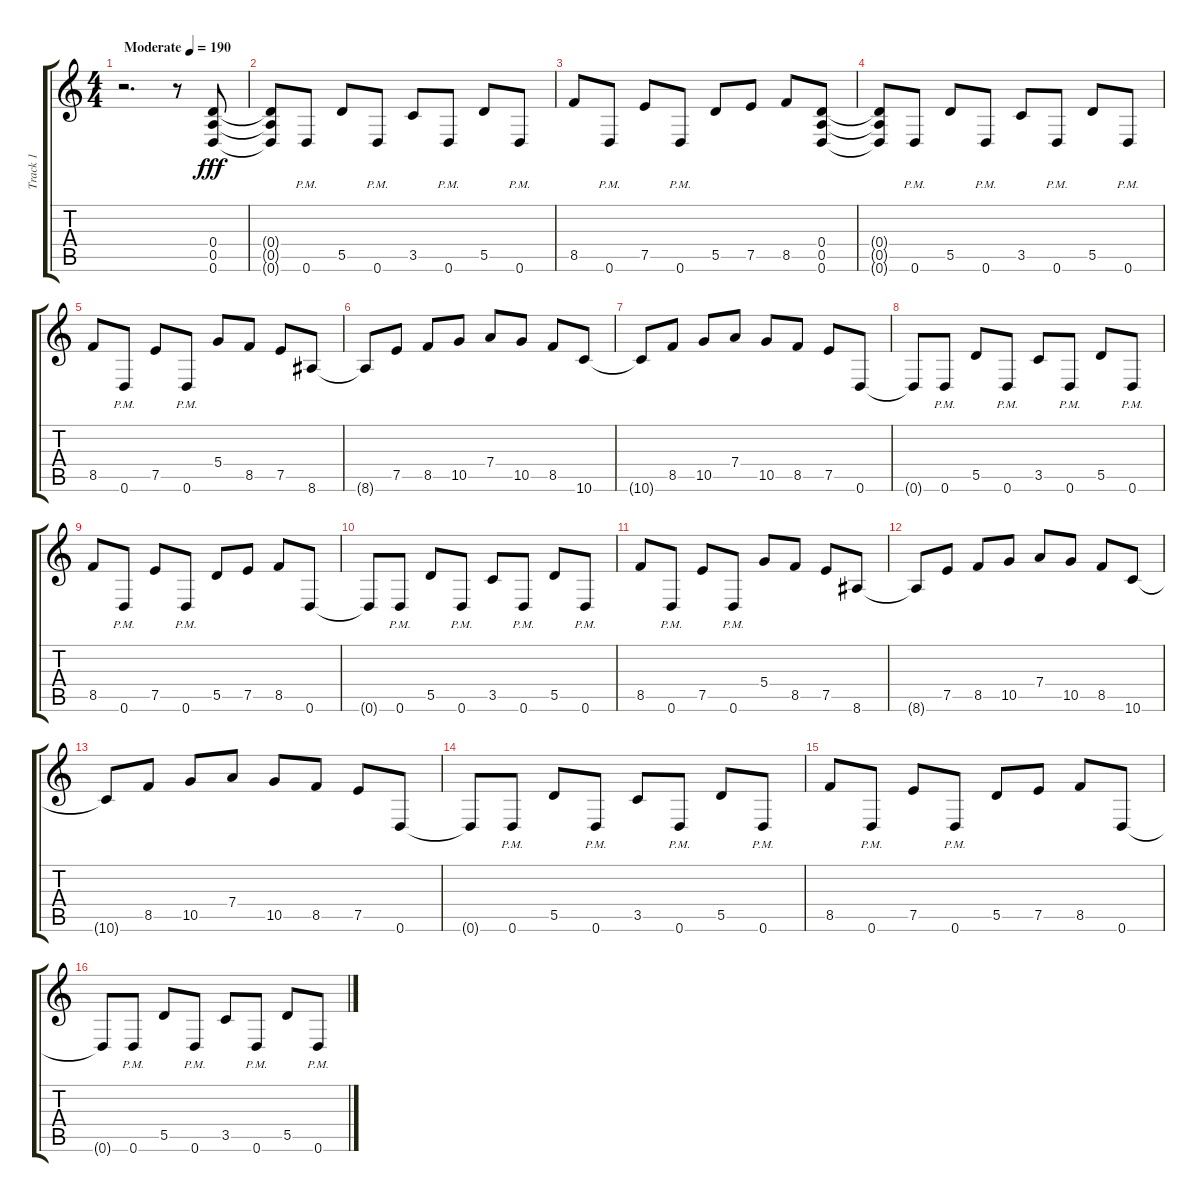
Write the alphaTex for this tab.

\track ("Track 1" "Track 1") {instrument distortionguitar}
\staff {score tabs}
\tuning (E4 B3 G3 D3 A2 D2) {hide}
\ts (4 4)
\tempo (190 "Moderate")
\clef g2
\ks c
r.2{d dy fff instrument distortionguitar} r.8 (0.4 0.5 0.6).8 |
(0.4{t} 0.5{t} 0.6{t}).8 0.6{pm}.8 5.5.8 0.6{pm}.8 3.5.8 0.6{pm}.8 5.5.8 0.6{pm}.8 |
8.5.8 0.6{pm}.8 7.5.8 0.6{pm}.8 5.5.8 7.5.8 8.5.8 (0.4 0.5 0.6).8 |
(0.4{t} 0.5{t} 0.6{t}).8 0.6{pm}.8 5.5.8 0.6{pm}.8 3.5.8 0.6{pm}.8 5.5.8 0.6{pm}.8 |
8.5.8 0.6{pm}.8 7.5.8 0.6{pm}.8 5.4.8 8.5.8 7.5.8 8.6.8 |
8.6{t}.8 7.5.8 8.5.8 10.5.8 7.4.8 10.5.8 8.5.8 10.6.8 |
10.6{t}.8 8.5.8 10.5.8 7.4.8 10.5.8 8.5.8 7.5.8 0.6.8 |
0.6{t}.8 0.6{pm}.8 5.5.8 0.6{pm}.8 3.5.8 0.6{pm}.8 5.5.8 0.6{pm}.8 |
8.5.8 0.6{pm}.8 7.5.8 0.6{pm}.8 5.5.8 7.5.8 8.5.8 0.6.8 |
0.6{t}.8 0.6{pm}.8 5.5.8 0.6{pm}.8 3.5.8 0.6{pm}.8 5.5.8 0.6{pm}.8 |
8.5.8 0.6{pm}.8 7.5.8 0.6{pm}.8 5.4.8 8.5.8 7.5.8 8.6.8 |
8.6{t}.8 7.5.8 8.5.8 10.5.8 7.4.8 10.5.8 8.5.8 10.6.8 |
10.6{t}.8 8.5.8 10.5.8 7.4.8 10.5.8 8.5.8 7.5.8 0.6.8 |
0.6{t}.8 0.6{pm}.8 5.5.8 0.6{pm}.8 3.5.8 0.6{pm}.8 5.5.8 0.6{pm}.8 |
8.5.8 0.6{pm}.8 7.5.8 0.6{pm}.8 5.5.8 7.5.8 8.5.8 0.6.8 |
0.6{t}.8 0.6{pm}.8 5.5.8 0.6{pm}.8 3.5.8 0.6{pm}.8 5.5.8 0.6{pm}.8
